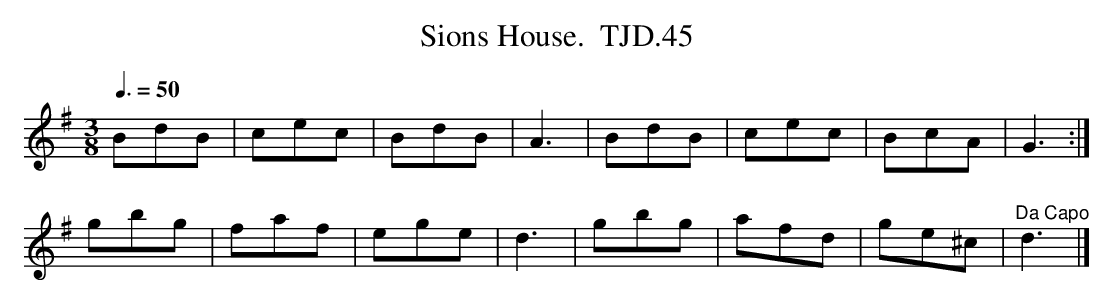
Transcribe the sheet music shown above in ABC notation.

X:1
T:Sions House.  TJD.45
L:1/8
M:3/8
Q:3/8=50
K:G
BdB|cec|BdB|A3|BdB|cec|BcA|G3:|!
gbg|faf|ege|d3|gbg|afd|ge^c|"^Da Capo"d3|]
